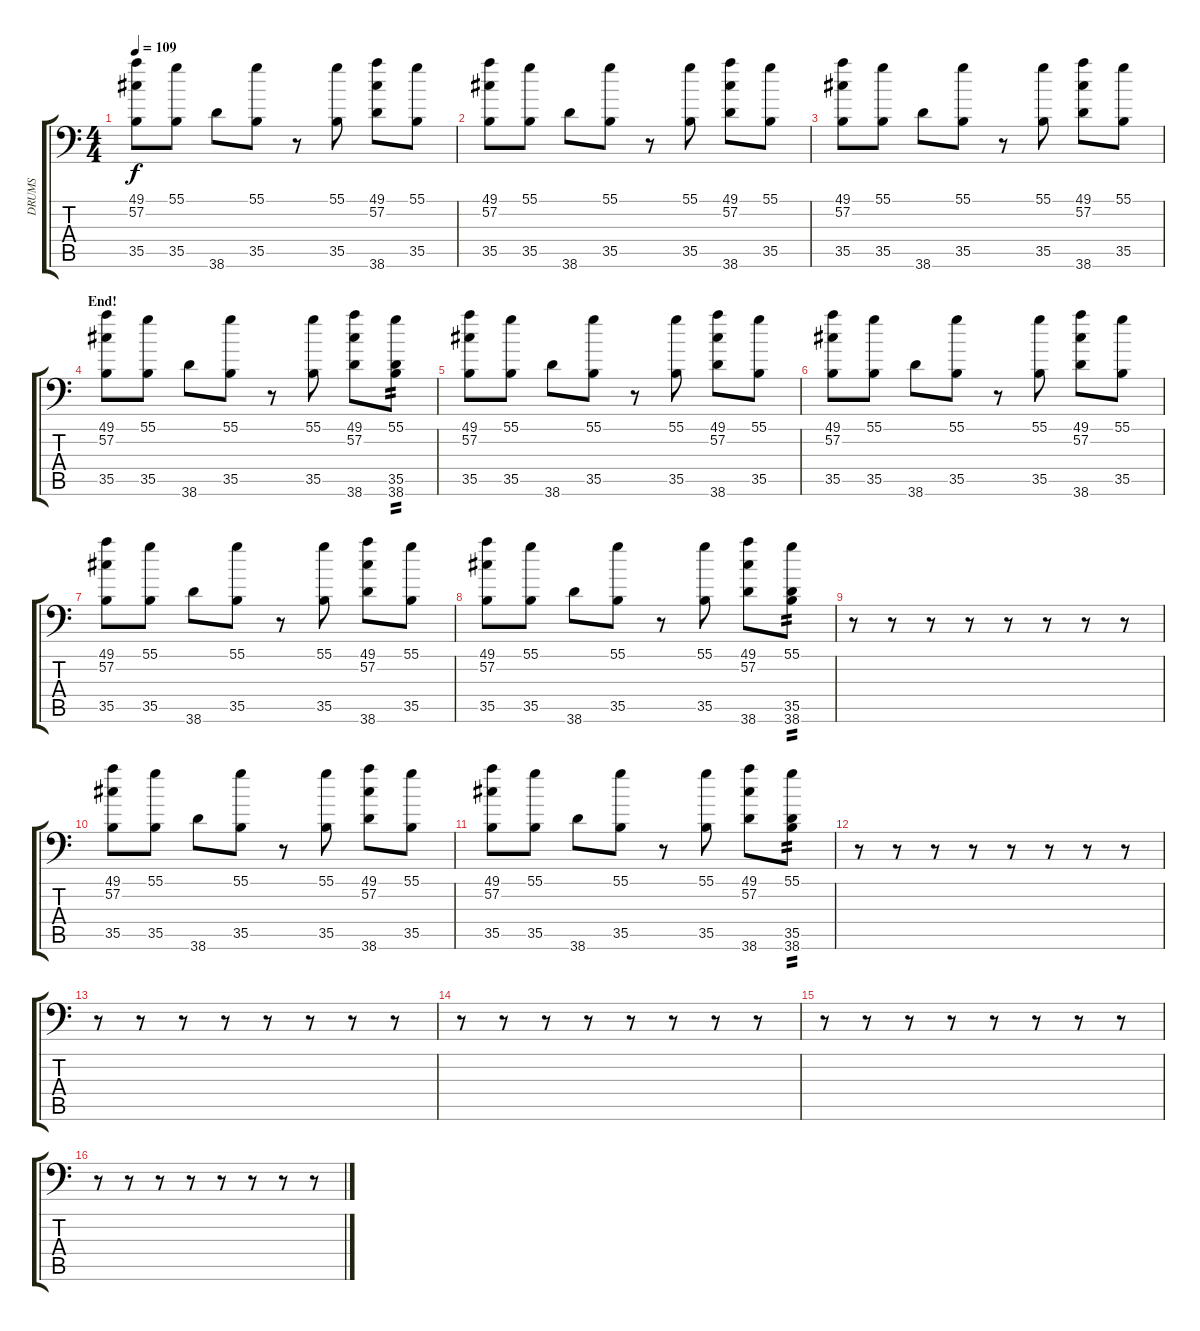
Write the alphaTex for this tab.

\track ("DRUMS" "DRUMS") {instrument acousticgrandpiano}
\staff {score tabs}
\tuning (C-1 C-1 C-1 C-1 C-1 C-1) {hide}
\ts (4 4)
\tempo 109
\clef f4
\ks c
(49.1 57.2 35.5).8{dy f} (55.1 35.5).8 38.6.8 (55.1 35.5).8 r.8 (55.1 35.5).8 (49.1 57.2 38.6).8 (55.1 35.5).8 |
(49.1 57.2 35.5).8 (55.1 35.5).8 38.6.8 (55.1 35.5).8 r.8 (55.1 35.5).8 (49.1 57.2 38.6).8 (55.1 35.5).8 |
(49.1 57.2 35.5).8 (55.1 35.5).8 38.6.8 (55.1 35.5).8 r.8 (55.1 35.5).8 (49.1 57.2 38.6).8 (55.1 35.5).8 |
\section ("" "End!")
(49.1 57.2 35.5).8 (55.1 35.5).8 38.6.8 (55.1 35.5).8 r.8 (55.1 35.5).8 (49.1 57.2 38.6).8 (55.1 35.5 38.6).8{tp 2} |
(49.1 57.2 35.5).8 (55.1 35.5).8 38.6.8 (55.1 35.5).8 r.8 (55.1 35.5).8 (49.1 57.2 38.6).8 (55.1 35.5).8 |
(49.1 57.2 35.5).8 (55.1 35.5).8 38.6.8 (55.1 35.5).8 r.8 (55.1 35.5).8 (49.1 57.2 38.6).8 (55.1 35.5).8 |
(49.1 57.2 35.5).8 (55.1 35.5).8 38.6.8 (55.1 35.5).8 r.8 (55.1 35.5).8 (49.1 57.2 38.6).8 (55.1 35.5).8 |
(49.1 57.2 35.5).8 (55.1 35.5).8 38.6.8 (55.1 35.5).8 r.8 (55.1 35.5).8 (49.1 57.2 38.6).8 (55.1 35.5 38.6).8{tp 2} |
r.8 r.8 r.8 r.8 r.8 r.8 r.8 r.8 |
(49.1 57.2 35.5).8 (55.1 35.5).8 38.6.8 (55.1 35.5).8 r.8 (55.1 35.5).8 (49.1 57.2 38.6).8 (55.1 35.5).8 |
(49.1 57.2 35.5).8 (55.1 35.5).8 38.6.8 (55.1 35.5).8 r.8 (55.1 35.5).8 (49.1 57.2 38.6).8 (55.1 35.5 38.6).8{tp 2} |
r.8 r.8 r.8 r.8 r.8 r.8 r.8 r.8 |
r.8 r.8 r.8 r.8 r.8 r.8 r.8 r.8 |
r.8 r.8 r.8 r.8 r.8 r.8 r.8 r.8 |
r.8 r.8 r.8 r.8 r.8 r.8 r.8 r.8 |
r.8 r.8 r.8 r.8 r.8 r.8 r.8 r.8
